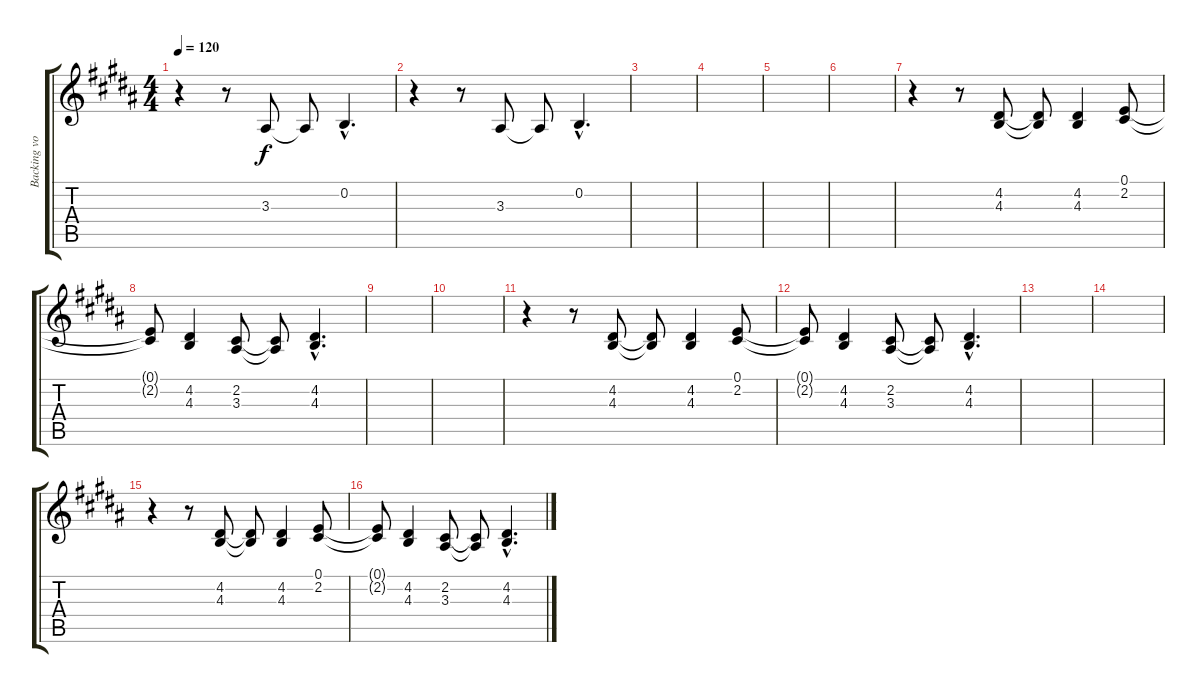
\track ("Backing vocals" "Backing vo") {instrument lead6voice}
\staff {score tabs}
\tuning (E4 B3 G3 D3 A2 E2) {hide}
\ts (4 4)
\tempo 120
\clef g2
\ks b
r.4{dy f} r.8 3.3.8 3.3{t}.8 0.2{hac}.4{d} |
r.4 r.8 3.3.8 3.3{t}.8 0.2{hac}.4{d} |
|
|
|
|
r.4 r.8 (4.2 4.3).8 (4.2{t} 4.3{t}).8 (4.2 4.3).4 (0.1 2.2).8 |
(0.1{t} 2.2{t}).8 (4.2 4.3).4 (2.2 3.3).8 (2.2{t} 3.3{t}).8 (4.2{hac} 4.3{hac}).4{d} |
|
|
r.4 r.8 (4.2 4.3).8 (4.2{t} 4.3{t}).8 (4.2 4.3).4 (0.1 2.2).8 |
(0.1{t} 2.2{t}).8 (4.2 4.3).4 (2.2 3.3).8 (2.2{t} 3.3{t}).8 (4.2{hac} 4.3{hac}).4{d} |
|
|
r.4 r.8 (4.2 4.3).8 (4.2{t} 4.3{t}).8 (4.2 4.3).4 (0.1 2.2).8 |
(0.1{t} 2.2{t}).8 (4.2 4.3).4 (2.2 3.3).8 (2.2{t} 3.3{t}).8 (4.2{hac} 4.3{hac}).4{d}
